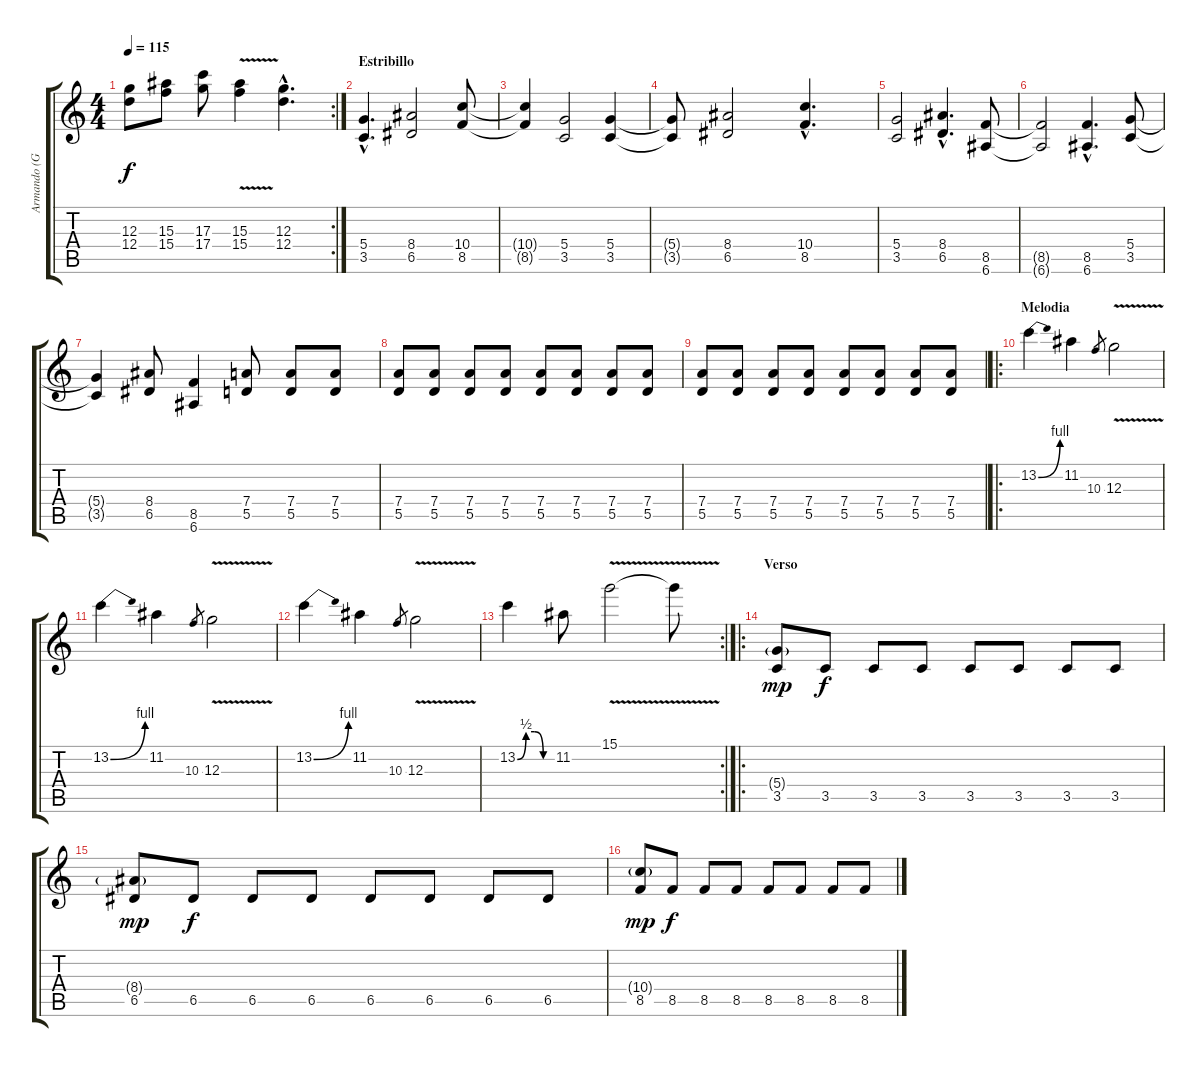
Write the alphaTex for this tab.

\track ("Armando (Guitarra)" "Armando (G") {instrument distortionguitar}
\staff {score tabs}
\tuning (E4 B3 G3 D3 A2 E2) {hide}
\rc 2
\ts (4 4)
\tempo 115
\clef g2
\ks c
(12.3 12.4).8{dy f} (15.3 15.4).8 (17.3 17.4).8 (15.3{v} 15.4{v}).4 (12.3{hac} 12.4{hac}).4{d} |
\section ("" "Estribillo")
(5.4{hac} 3.5{hac}).4{d} (8.4 6.5).2 (10.4 8.5).8 |
(10.4{t} 8.5{t}).4 (5.4 3.5).2 (5.4 3.5).4 |
(5.4{t} 3.5{t}).8 (8.4 6.5).2 (10.4{hac} 8.5{hac}).4{d} |
(5.4 3.5).2 (8.4{hac} 6.5{hac}).4{d} (8.5 6.6).8 |
(8.5{t} 6.6{t}).2 (8.5{hac} 6.6{hac}).4{d} (5.4 3.5).8 |
(5.4{t} 3.5{t}).4 (8.4 6.5).8 (8.5 6.6).4 (7.4 5.5).8 (7.4 5.5).8 (7.4 5.5).8 |
(7.4 5.5).8 (7.4 5.5).8 (7.4 5.5).8 (7.4 5.5).8 (7.4 5.5).8 (7.4 5.5).8 (7.4 5.5).8 (7.4 5.5).8 |
(7.4 5.5).8 (7.4 5.5).8 (7.4 5.5).8 (7.4 5.5).8 (7.4 5.5).8 (7.4 5.5).8 (7.4 5.5).8 (7.4 5.5).8 |
\ro
\section ("" "Melodia")
13.2{be (bend 0 0 60 4)}.4 11.2.4 10.3.8{gr} 12.3{v}.2 |
13.2{be (bend 0 0 60 4)}.4 11.2.4 10.3.8{gr} 12.3{v}.2 |
13.2{be (bend 0 0 60 4)}.4 11.2.4 10.3.8{gr} 12.3{v}.2 |
\rc 2
13.2{be (custom 0 0 15 2 30 2 45 0 60 0)}.4 11.2.8 15.1{v}.2 15.1{t}.8 |
\ro
\section ("" "Verso")
(5.4{g} 3.5).8{dy mp} 3.5.8{dy f} 3.5.8 3.5.8 3.5.8 3.5.8 3.5.8 3.5.8 |
(8.4{g} 6.5).8{dy mp} 6.5.8{dy f} 6.5.8 6.5.8 6.5.8 6.5.8 6.5.8 6.5.8 |
(10.4{g} 8.5).8{dy mp} 8.5.8{dy f} 8.5.8 8.5.8 8.5.8 8.5.8 8.5.8 8.5.8
